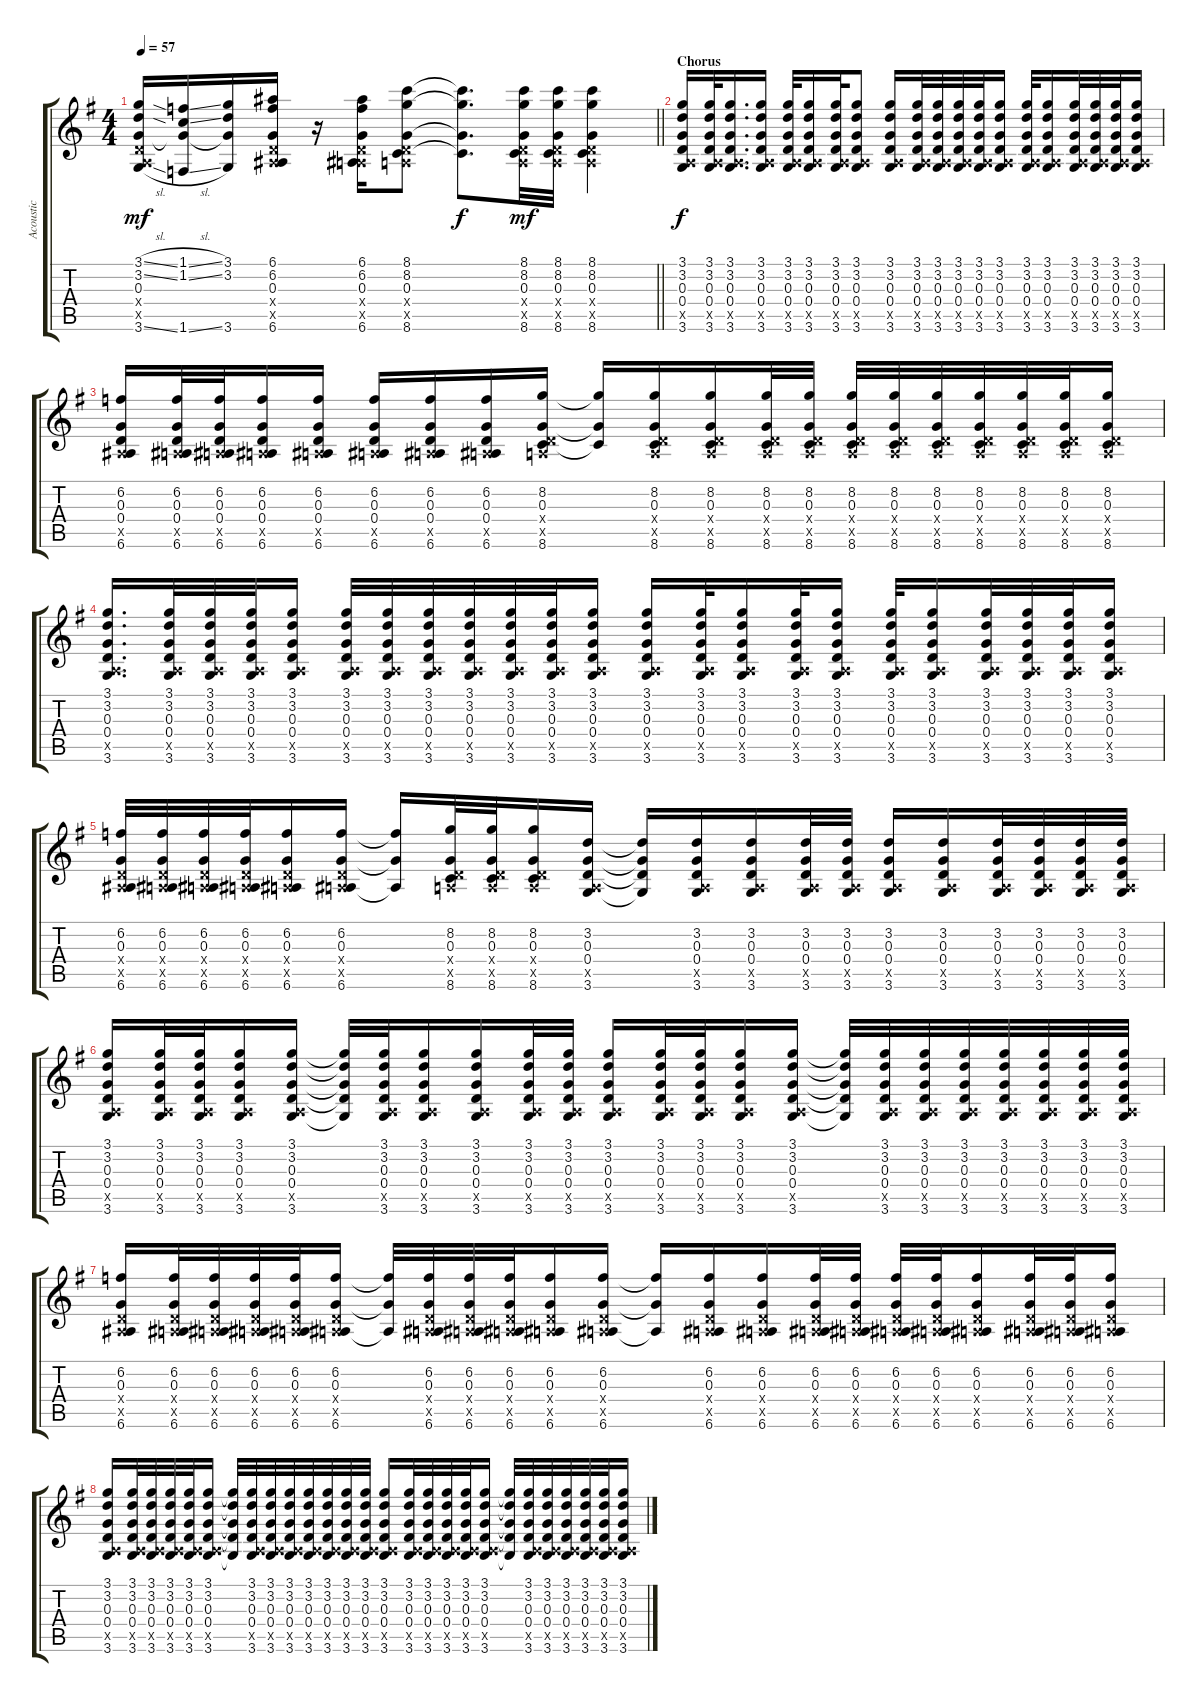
\track ("Acoustic" "Acoustic") {instrument acousticguitarsteel}
\staff {score tabs}
\tuning (E4 B3 G3 D3 A2 E2) {hide}
\ts (4 4)
\tempo 57
\clef g2
\barLineRight lightlight
\ks g
(3.1{sl} 3.2{sl} 0.3 0.4{x} 0.5{x} 3.6{sl}).16{dy mf} (1.1{sl} 1.2{sl} 0.3{t} 1.6{sl}).16 (3.1 3.2 0.3{t} 3.6).16 (6.1 6.2 0.3 0.4{x} 0.5{x} 6.6).16 r.16 (6.1 6.2 0.3 0.4{x} 0.5{x} 6.6).16 (8.1 8.2 0.3 0.4{x} 0.5{x} 8.6).8 (8.1{t} 8.2{t} 0.3{t} 8.6{t}).8{d dy f} (8.1 8.2 0.3 0.4{x} 0.5{x} 8.6).32{dy mf} (8.1 8.2 0.3 0.4{x} 0.5{x} 8.6).32 (8.1 8.2 0.3 0.4{x} 0.5{x} 8.6).4 |
\section ("" "Chorus")
(3.1 3.2 0.3 0.4 0.5{x} 3.6).16{dy f volume 3} (3.1 3.2 0.3 0.4 0.5{x} 3.6).32 (3.1 3.2 0.3 0.4 0.5{x} 3.6).16{d} (3.1 3.2 0.3 0.4 0.5{x} 3.6).16 (3.1 3.2 0.3 0.4 0.5{x} 3.6).32 (3.1 3.2 0.3 0.4 0.5{x} 3.6).16 (3.1 3.2 0.3 0.4 0.5{x} 3.6).32 (3.1 3.2 0.3 0.4 0.5{x} 3.6).8 (3.1 3.2 0.3 0.4 0.5{x} 3.6).16 (3.1 3.2 0.3 0.4 0.5{x} 3.6).32 (3.1 3.2 0.3 0.4 0.5{x} 3.6).32 (3.1 3.2 0.3 0.4 0.5{x} 3.6).32 (3.1 3.2 0.3 0.4 0.5{x} 3.6).32 (3.1 3.2 0.3 0.4 0.5{x} 3.6).16 (3.1 3.2 0.3 0.4 0.5{x} 3.6).32 (3.1 3.2 0.3 0.4 0.5{x} 3.6).16 (3.1 3.2 0.3 0.4 0.5{x} 3.6).32 (3.1 3.2 0.3 0.4 0.5{x} 3.6).32 (3.1 3.2 0.3 0.4 0.5{x} 3.6).32 (3.1 3.2 0.3 0.4 0.5{x} 3.6).16 |
(6.2 0.3 0.4 0.5{x} 6.6).16 (6.2 0.3 0.4 0.5{x} 6.6).32 (6.2 0.3 0.4 0.5{x} 6.6).32 (6.2 0.3 0.4 0.5{x} 6.6).16 (6.2 0.3 0.4 0.5{x} 6.6).16 (6.2 0.3 0.4 0.5{x} 6.6).16 (6.2 0.3 0.4 0.5{x} 6.6).16 (6.2 0.3 0.4 0.5{x} 6.6).16 (8.2 0.3 0.4{x} 0.5{x} 8.6).16 (8.2{t} 0.3{t} 8.6{t}).16 (8.2 0.3 0.4{x} 0.5{x} 8.6).16 (8.2 0.3 0.4{x} 0.5{x} 8.6).16 (8.2 0.3 0.4{x} 0.5{x} 8.6).32 (8.2 0.3 0.4{x} 0.5{x} 8.6).32 (8.2 0.3 0.4{x} 0.5{x} 8.6).32 (8.2 0.3 0.4{x} 0.5{x} 8.6).32 (8.2 0.3 0.4{x} 0.5{x} 8.6).32 (8.2 0.3 0.4{x} 0.5{x} 8.6).32 (8.2 0.3 0.4{x} 0.5{x} 8.6).32 (8.2 0.3 0.4{x} 0.5{x} 8.6).32 (8.2 0.3 0.4{x} 0.5{x} 8.6).16 |
(3.1 3.2 0.3 0.4 0.5{x} 3.6).16{d} (3.1 3.2 0.3 0.4 0.5{x} 3.6).32 (3.1 3.2 0.3 0.4 0.5{x} 3.6).32 (3.1 3.2 0.3 0.4 0.5{x} 3.6).32 (3.1 3.2 0.3 0.4 0.5{x} 3.6).16 (3.1 3.2 0.3 0.4 0.5{x} 3.6).32 (3.1 3.2 0.3 0.4 0.5{x} 3.6).32 (3.1 3.2 0.3 0.4 0.5{x} 3.6).32 (3.1 3.2 0.3 0.4 0.5{x} 3.6).32 (3.1 3.2 0.3 0.4 0.5{x} 3.6).32 (3.1 3.2 0.3 0.4 0.5{x} 3.6).32 (3.1 3.2 0.3 0.4 0.5{x} 3.6).16 (3.1 3.2 0.3 0.4 0.5{x} 3.6).16 (3.1 3.2 0.3 0.4 0.5{x} 3.6).32 (3.1 3.2 0.3 0.4 0.5{x} 3.6).16 (3.1 3.2 0.3 0.4 0.5{x} 3.6).32 (3.1 3.2 0.3 0.4 0.5{x} 3.6).16 (3.1 3.2 0.3 0.4 0.5{x} 3.6).32 (3.1 3.2 0.3 0.4 0.5{x} 3.6).16 (3.1 3.2 0.3 0.4 0.5{x} 3.6).32 (3.1 3.2 0.3 0.4 0.5{x} 3.6).32 (3.1 3.2 0.3 0.4 0.5{x} 3.6).32 (3.1 3.2 0.3 0.4 0.5{x} 3.6).16 |
(6.2 0.3 0.4{x} 0.5{x} 6.6).32 (6.2 0.3 0.4{x} 0.5{x} 6.6).32 (6.2 0.3 0.4{x} 0.5{x} 6.6).32 (6.2 0.3 0.4{x} 0.5{x} 6.6).32 (6.2 0.3 0.4{x} 0.5{x} 6.6).16 (6.2 0.3 0.4{x} 0.5{x} 6.6).16 (6.2{t} 0.3{t} 6.6{t}).16 (8.2 0.3 0.4{x} 0.5{x} 8.6).32 (8.2 0.3 0.4{x} 0.5{x} 8.6).32 (8.2 0.3 0.4{x} 0.5{x} 8.6).16 (3.2 0.3 0.4 0.5{x} 3.6).16 (3.2{t} 0.3{t} 0.4{t} 3.6{t}).16 (3.2 0.3 0.4 0.5{x} 3.6).16 (3.2 0.3 0.4 0.5{x} 3.6).16 (3.2 0.3 0.4 0.5{x} 3.6).32 (3.2 0.3 0.4 0.5{x} 3.6).32 (3.2 0.3 0.4 0.5{x} 3.6).16 (3.2 0.3 0.4 0.5{x} 3.6).16 (3.2 0.3 0.4 0.5{x} 3.6).32 (3.2 0.3 0.4 0.5{x} 3.6).32 (3.2 0.3 0.4 0.5{x} 3.6).32 (3.2 0.3 0.4 0.5{x} 3.6).32 |
(3.1 3.2 0.3 0.4 0.5{x} 3.6).16 (3.1 3.2 0.3 0.4 0.5{x} 3.6).32 (3.1 3.2 0.3 0.4 0.5{x} 3.6).32 (3.1 3.2 0.3 0.4 0.5{x} 3.6).16 (3.1 3.2 0.3 0.4 0.5{x} 3.6).16 (3.1{t} 3.2{t} 0.3{t} 0.4{t} 3.6{t}).32 (3.1 3.2 0.3 0.4 0.5{x} 3.6).32 (3.1 3.2 0.3 0.4 0.5{x} 3.6).16 (3.1 3.2 0.3 0.4 0.5{x} 3.6).16 (3.1 3.2 0.3 0.4 0.5{x} 3.6).32 (3.1 3.2 0.3 0.4 0.5{x} 3.6).32 (3.1 3.2 0.3 0.4 0.5{x} 3.6).16 (3.1 3.2 0.3 0.4 0.5{x} 3.6).32 (3.1 3.2 0.3 0.4 0.5{x} 3.6).32 (3.1 3.2 0.3 0.4 0.5{x} 3.6).16 (3.1 3.2 0.3 0.4 0.5{x} 3.6).16 (3.1{t} 3.2{t} 0.3{t} 0.4{t} 3.6{t}).32 (3.1 3.2 0.3 0.4 0.5{x} 3.6).32 (3.1 3.2 0.3 0.4 0.5{x} 3.6).32 (3.1 3.2 0.3 0.4 0.5{x} 3.6).32 (3.1 3.2 0.3 0.4 0.5{x} 3.6).32 (3.1 3.2 0.3 0.4 0.5{x} 3.6).32 (3.1 3.2 0.3 0.4 0.5{x} 3.6).32 (3.1 3.2 0.3 0.4 0.5{x} 3.6).32 |
(6.2 0.3 0.4{x} 0.5{x} 6.6).16 (6.2 0.3 0.4{x} 0.5{x} 6.6).32 (6.2 0.3 0.4{x} 0.5{x} 6.6).32 (6.2 0.3 0.4{x} 0.5{x} 6.6).32 (6.2 0.3 0.4{x} 0.5{x} 6.6).32 (6.2 0.3 0.4{x} 0.5{x} 6.6).16 (6.2{t} 0.3{t} 6.6{t}).32 (6.2 0.3 0.4{x} 0.5{x} 6.6).32 (6.2 0.3 0.4{x} 0.5{x} 6.6).32 (6.2 0.3 0.4{x} 0.5{x} 6.6).32 (6.2 0.3 0.4{x} 0.5{x} 6.6).16 (6.2 0.3 0.4{x} 0.5{x} 6.6).16 (6.2{t} 0.3{t} 6.6{t}).16 (6.2 0.3 0.4{x} 0.5{x} 6.6).16 (6.2 0.3 0.4{x} 0.5{x} 6.6).16 (6.2 0.3 0.4{x} 0.5{x} 6.6).32 (6.2 0.3 0.4{x} 0.5{x} 6.6).32 (6.2 0.3 0.4{x} 0.5{x} 6.6).32 (6.2 0.3 0.4{x} 0.5{x} 6.6).32 (6.2 0.3 0.4{x} 0.5{x} 6.6).16 (6.2 0.3 0.4{x} 0.5{x} 6.6).32 (6.2 0.3 0.4{x} 0.5{x} 6.6).32 (6.2 0.3 0.4{x} 0.5{x} 6.6).16 |
(3.1 3.2 0.3 0.4 0.5{x} 3.6).16 (3.1 3.2 0.3 0.4 0.5{x} 3.6).32 (3.1 3.2 0.3 0.4 0.5{x} 3.6).32 (3.1 3.2 0.3 0.4 0.5{x} 3.6).32 (3.1 3.2 0.3 0.4 0.5{x} 3.6).32 (3.1 3.2 0.3 0.4 0.5{x} 3.6).16 (3.1{t} 3.2{t} 0.3{t} 0.4{t} 3.6{t}).32 (3.1 3.2 0.3 0.4 0.5{x} 3.6).32 (3.1 3.2 0.3 0.4 0.5{x} 3.6).32 (3.1 3.2 0.3 0.4 0.5{x} 3.6).32 (3.1 3.2 0.3 0.4 0.5{x} 3.6).32 (3.1 3.2 0.3 0.4 0.5{x} 3.6).32 (3.1 3.2 0.3 0.4 0.5{x} 3.6).32 (3.1 3.2 0.3 0.4 0.5{x} 3.6).32 (3.1 3.2 0.3 0.4 0.5{x} 3.6).16 (3.1 3.2 0.3 0.4 0.5{x} 3.6).32 (3.1 3.2 0.3 0.4 0.5{x} 3.6).32 (3.1 3.2 0.3 0.4 0.5{x} 3.6).32 (3.1 3.2 0.3 0.4 0.5{x} 3.6).32 (3.1 3.2 0.3 0.4 0.5{x} 3.6).16 (3.1{t} 3.2{t} 0.3{t} 0.4{t} 3.6{t}).32 (3.1 3.2 0.3 0.4 0.5{x} 3.6).32 (3.1 3.2 0.3 0.4 0.5{x} 3.6).32 (3.1 3.2 0.3 0.4 0.5{x} 3.6).32 (3.1 3.2 0.3 0.4 0.5{x} 3.6).32 (3.1 3.2 0.3 0.4 0.5{x} 3.6).32 (3.1 3.2 0.3 0.4 0.5{x} 3.6).16
